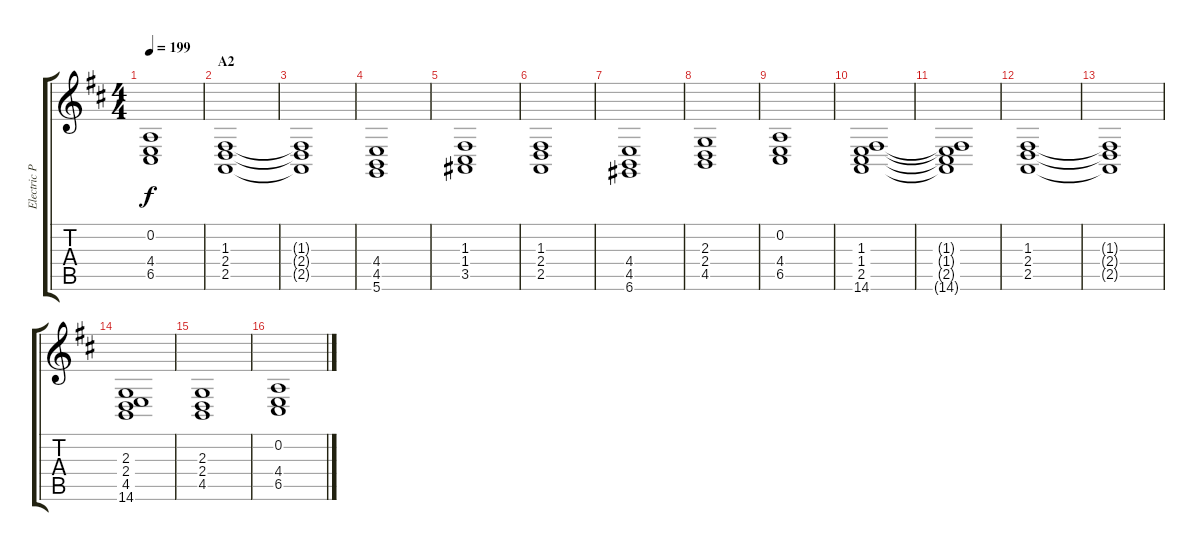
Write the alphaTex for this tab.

\track ("Electric Piano" "Electric P") {instrument electricgrandpiano}
\staff {score tabs}
\tuning (D4 A3 F3 C3 G2 D2) {hide}
\ts (4 4)
\tempo 199
\clef g2
\ks d
(0.2{t} 4.4{t} 6.5{t}).1{dy f} |
\section ("" "A2")
(1.3 2.4 2.5).1 |
(1.3{t} 2.4{t} 2.5{t}).1 |
(4.4 4.5 5.6).1 |
(1.3 1.4 3.5).1 |
(1.3 2.4 2.5).1 |
(4.4 4.5 6.6).1 |
(2.3 2.4 4.5).1 |
(0.2 4.4 6.5).1 |
(1.3 1.4 2.5 14.6).1 |
(1.3{t} 1.4{t} 2.5{t} 14.6{t}).1 |
(1.3 2.4 2.5).1 |
(1.3{t} 2.4{t} 2.5{t}).1 |
(2.3 2.4 4.5 14.6).1 |
(2.3 2.4 4.5).1 |
(0.2 4.4 6.5).1
